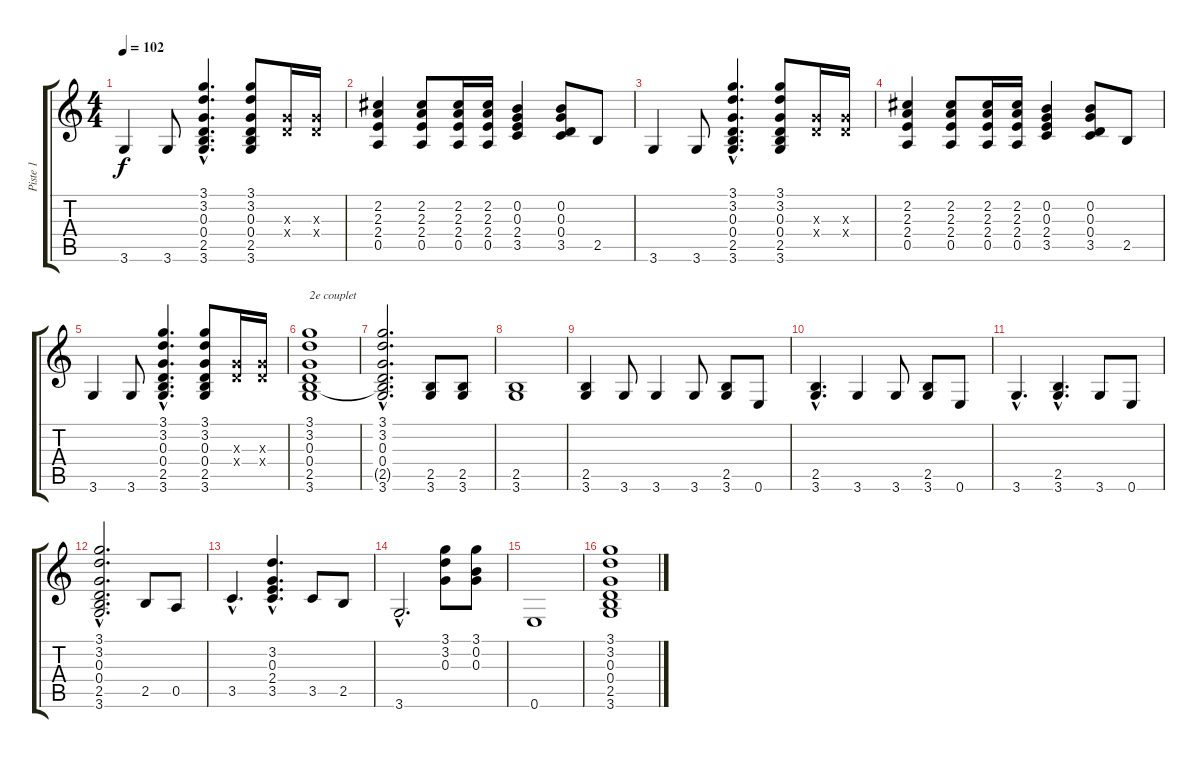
\track ("Piste 1" "Piste 1") {instrument acousticguitarnylon}
\staff {score tabs}
\tuning (E4 B3 G3 D3 A2 E2) {hide}
\ts (4 4)
\tempo 102
\clef g2
\ks c
3.6.4{dy f} 3.6.8 (3.1{hac} 3.2{hac} 0.3{hac} 0.4{hac} 2.5{hac} 3.6{hac}).4{d} (3.1 3.2 0.3 0.4 2.5 3.6).8 (0.3{x} 0.4{x}).16 (0.3{x} 0.4{x}).16 |
(2.2 2.3 2.4 0.5).4 (2.2 2.3 2.4 0.5).8 (2.2 2.3 2.4 0.5).16 (2.2 2.3 2.4 0.5).16 (0.2 0.3 2.4 3.5).4 (0.2 0.3 0.4 3.5).8 2.5.8 |
3.6.4 3.6.8 (3.1{hac} 3.2{hac} 0.3{hac} 0.4{hac} 2.5{hac} 3.6{hac}).4{d} (3.1 3.2 0.3 0.4 2.5 3.6).8 (0.3{x} 0.4{x}).16 (0.3{x} 0.4{x}).16 |
(2.2 2.3 2.4 0.5).4 (2.2 2.3 2.4 0.5).8 (2.2 2.3 2.4 0.5).16 (2.2 2.3 2.4 0.5).16 (0.2 0.3 2.4 3.5).4 (0.2 0.3 0.4 3.5).8 2.5.8 |
3.6.4 3.6.8 (3.1{hac} 3.2{hac} 0.3{hac} 0.4{hac} 2.5{hac} 3.6{hac}).4{d} (3.1 3.2 0.3 0.4 2.5 3.6).8 (0.3{x} 0.4{x}).16 (0.3{x} 0.4{x}).16 |
(3.1 3.2 0.3 0.4 2.5 3.6).1{txt "2e couplet"} |
(3.1{hac} 3.2{hac} 0.3{hac} 0.4{hac} 2.5{hac t} 3.6{hac}).2{d} (2.5 3.6).8 (2.5 3.6).8 |
(2.5 3.6).1 |
(2.5 3.6).4 3.6.8 3.6.4 3.6.8 (2.5 3.6).8 0.6.8 |
(2.5{hac} 3.6{hac}).4{d} 3.6.4 3.6.8 (2.5 3.6).8 0.6.8 |
3.6{hac}.4{d} (2.5{hac} 3.6{hac}).4{d} 3.6.8 0.6.8 |
(3.1{hac} 3.2{hac} 0.3{hac} 0.4{hac} 2.5{hac} 3.6{hac}).2{d} 2.5.8 0.5.8 |
3.5{hac}.4{d} (3.2{hac} 0.3{hac} 2.4{hac} 3.5{hac}).4{d} 3.5.8 2.5.8 |
3.6{hac}.2{d} (3.1 3.2 0.3).8 (3.1 0.2 0.3).8 |
0.6.1 |
(3.1 3.2 0.3 0.4 2.5 3.6).1
